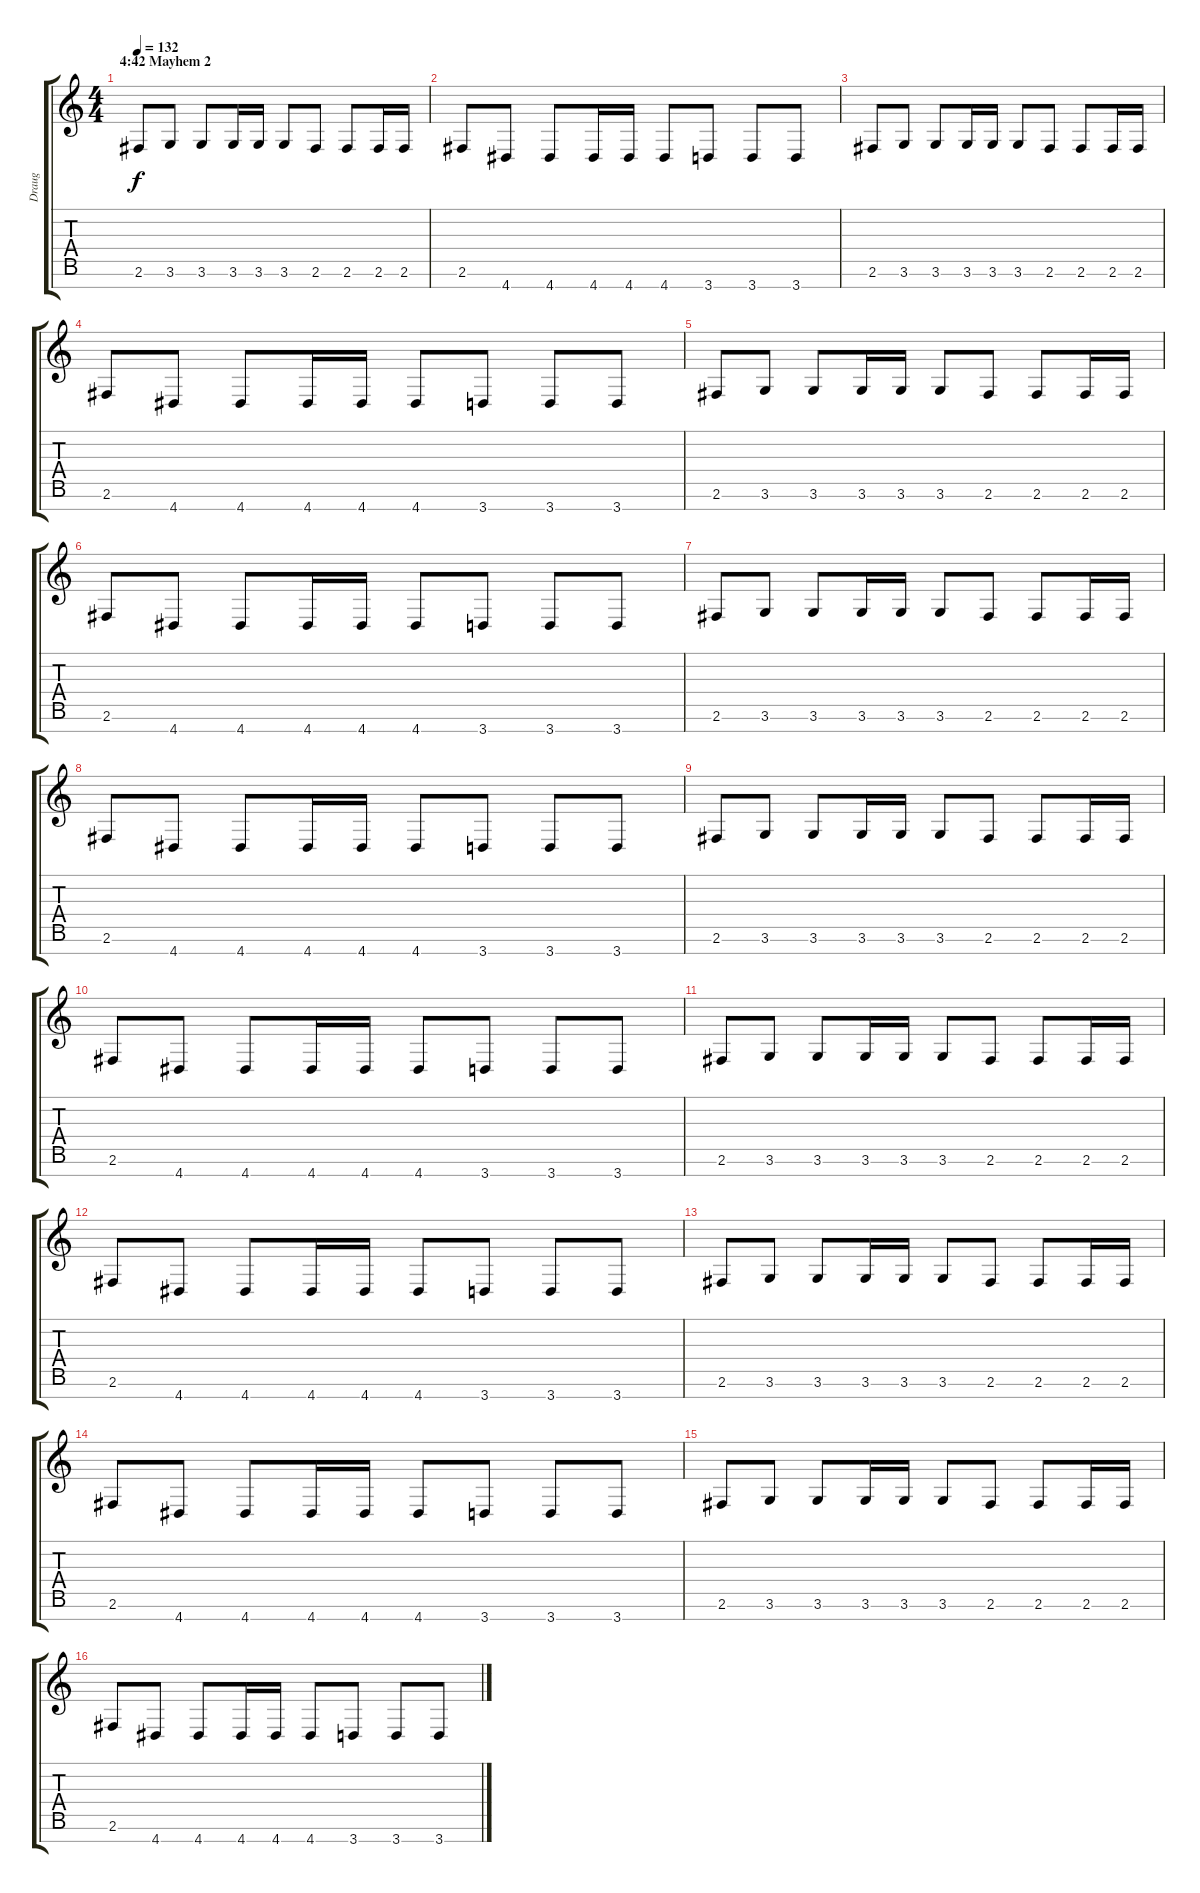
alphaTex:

\track ("Draug" "Draug") {instrument synthbass2}
\staff {score tabs}
\tuning (E4 B3 G3 D3 A2 E2 B1) {hide}
\ts (4 4)
\section ("" "4:42 Mayhem 2")
\tempo 132
\clef g2
\ks c
2.6.8{dy f} 3.6.8 3.6.8 3.6.16 3.6.16 3.6.8 2.6.8 2.6.8 2.6.16 2.6.16 |
2.6.8 4.7.8 4.7.8 4.7.16 4.7.16 4.7.8 3.7.8 3.7.8 3.7.8 |
2.6.8 3.6.8 3.6.8 3.6.16 3.6.16 3.6.8 2.6.8 2.6.8 2.6.16 2.6.16 |
2.6.8 4.7.8 4.7.8 4.7.16 4.7.16 4.7.8 3.7.8 3.7.8 3.7.8 |
2.6.8 3.6.8 3.6.8 3.6.16 3.6.16 3.6.8 2.6.8 2.6.8 2.6.16 2.6.16 |
2.6.8 4.7.8 4.7.8 4.7.16 4.7.16 4.7.8 3.7.8 3.7.8 3.7.8 |
2.6.8 3.6.8 3.6.8 3.6.16 3.6.16 3.6.8 2.6.8 2.6.8 2.6.16 2.6.16 |
2.6.8 4.7.8 4.7.8 4.7.16 4.7.16 4.7.8 3.7.8 3.7.8 3.7.8 |
2.6.8 3.6.8 3.6.8 3.6.16 3.6.16 3.6.8 2.6.8 2.6.8 2.6.16 2.6.16 |
2.6.8 4.7.8 4.7.8 4.7.16 4.7.16 4.7.8 3.7.8 3.7.8 3.7.8 |
2.6.8 3.6.8 3.6.8 3.6.16 3.6.16 3.6.8 2.6.8 2.6.8 2.6.16 2.6.16 |
2.6.8 4.7.8 4.7.8 4.7.16 4.7.16 4.7.8 3.7.8 3.7.8 3.7.8 |
2.6.8 3.6.8 3.6.8 3.6.16 3.6.16 3.6.8 2.6.8 2.6.8 2.6.16 2.6.16 |
2.6.8 4.7.8 4.7.8 4.7.16 4.7.16 4.7.8 3.7.8 3.7.8 3.7.8 |
2.6.8 3.6.8 3.6.8 3.6.16 3.6.16 3.6.8 2.6.8 2.6.8 2.6.16 2.6.16 |
2.6.8 4.7.8 4.7.8 4.7.16 4.7.16 4.7.8 3.7.8 3.7.8 3.7.8
